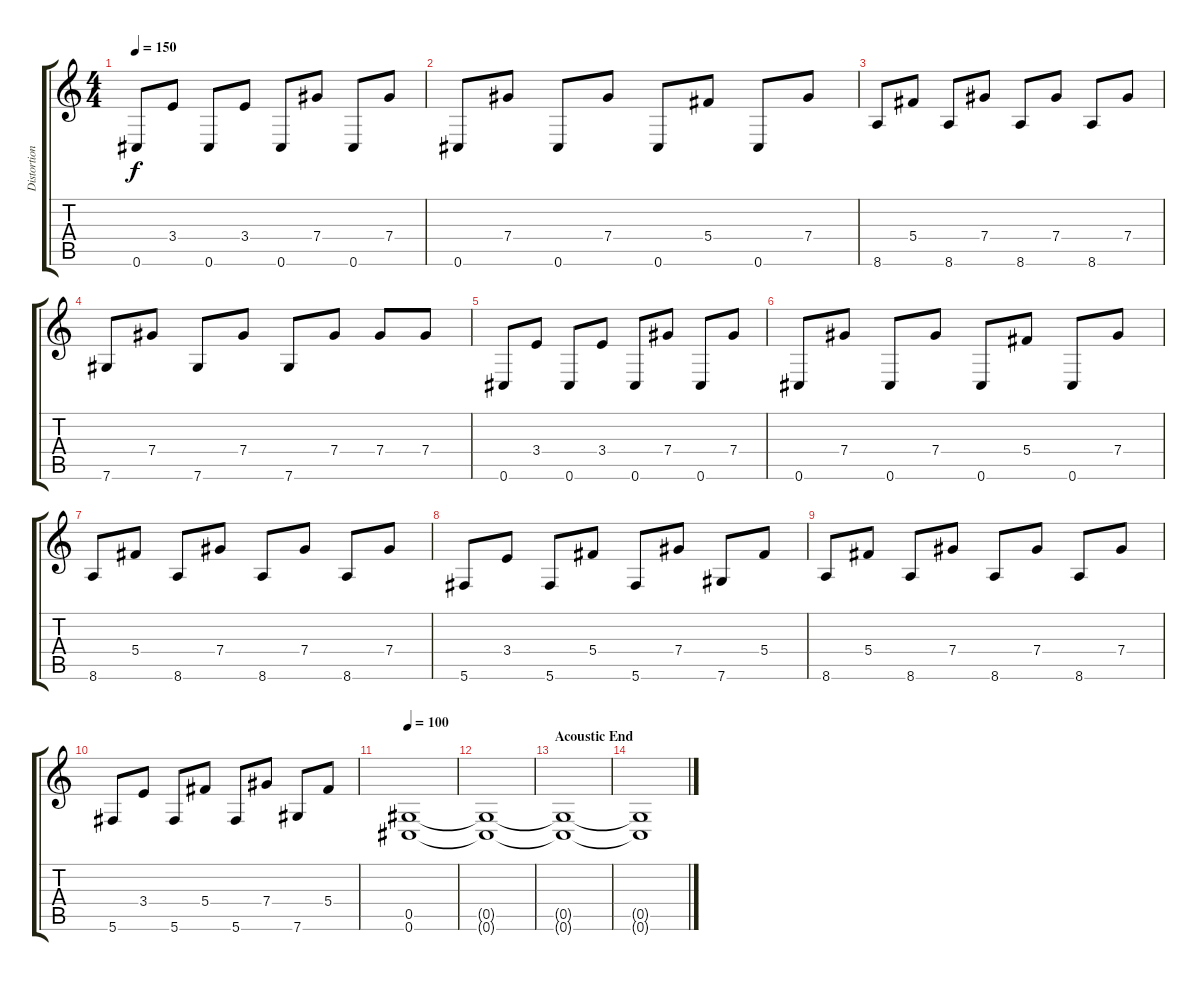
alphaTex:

\track ("Distortion 1" "Distortion") {instrument distortionguitar}
\staff {score tabs}
\tuning (Eb4 Bb3 Gb3 Db3 Ab2 Db2) {hide}
\ts (4 4)
\tempo 150
\clef g2
\ks c
0.6.8{dy f} 3.4.8 0.6.8 3.4.8 0.6.8 7.4.8 0.6.8 7.4.8 |
0.6.8 7.4.8 0.6.8 7.4.8 0.6.8 5.4.8 0.6.8 7.4.8 |
8.6.8 5.4.8 8.6.8 7.4.8 8.6.8 7.4.8 8.6.8 7.4.8 |
7.6.8 7.4.8 7.6.8 7.4.8 7.6.8 7.4.8 7.4.8 7.4.8 |
0.6.8 3.4.8 0.6.8 3.4.8 0.6.8 7.4.8 0.6.8 7.4.8 |
0.6.8 7.4.8 0.6.8 7.4.8 0.6.8 5.4.8 0.6.8 7.4.8 |
8.6.8 5.4.8 8.6.8 7.4.8 8.6.8 7.4.8 8.6.8 7.4.8 |
5.6.8 3.4.8 5.6.8 5.4.8 5.6.8 7.4.8 7.6.8 5.4.8 |
8.6.8 5.4.8 8.6.8 7.4.8 8.6.8 7.4.8 8.6.8 7.4.8 |
5.6.8 3.4.8 5.6.8 5.4.8 5.6.8 7.4.8 7.6.8 5.4.8 |
\tempo 100
(0.5 0.6).1 |
(0.5{t} 0.6{t}).1 |
\section ("" "Acoustic End")
(0.5{t} 0.6{t}).1{volume 6} |
(0.5{t} 0.6{t}).1
